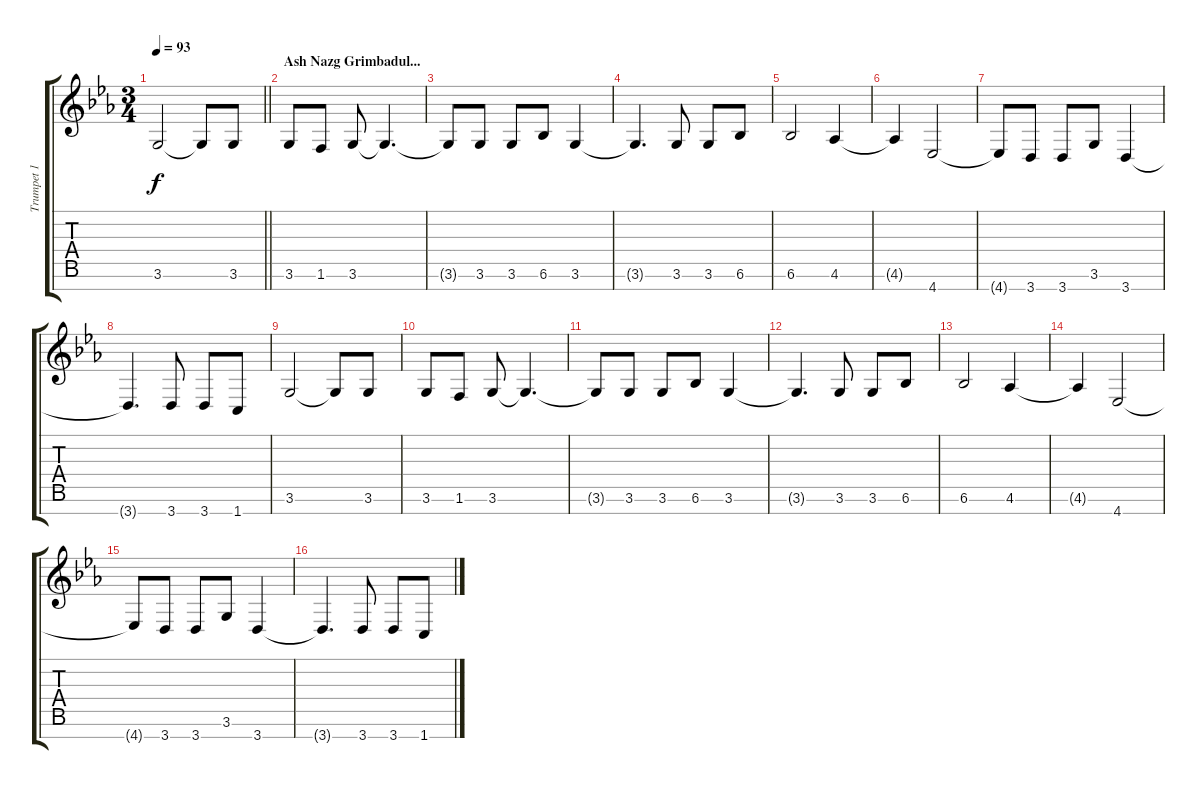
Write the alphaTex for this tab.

\track ("Trumpet 1" "Trumpet 1") {instrument trumpet}
\staff {score tabs}
\tuning (E5 B4 G4 D4 A3 E3 B2) {hide}
\ts (3 4)
\tempo 93
\clef g2
\barLineRight lightlight
\ks cminor
3.6.2{dy f} 3.6{t}.8 3.6.8 |
\section ("" "Ash Nazg Grimbadul...")
3.6.8 1.6.8 3.6.8 3.6{t}.4{d} |
3.6{t}.8 3.6.8 3.6.8 6.6.8 3.6.4 |
3.6{t}.4{d} 3.6.8 3.6.8 6.6.8 |
6.6.2 4.6.4 |
4.6{t}.4 4.7.2 |
4.7{t}.8 3.7.8 3.7.8 3.6.8 3.7.4 |
3.7{t}.4{d} 3.7.8 3.7.8 1.7.8 |
3.6.2 3.6{t}.8 3.6.8 |
3.6.8 1.6.8 3.6.8 3.6{t}.4{d} |
3.6{t}.8 3.6.8 3.6.8 6.6.8 3.6.4 |
3.6{t}.4{d} 3.6.8 3.6.8 6.6.8 |
6.6.2 4.6.4 |
4.6{t}.4 4.7.2 |
4.7{t}.8 3.7.8 3.7.8 3.6.8 3.7.4 |
3.7{t}.4{d} 3.7.8 3.7.8 1.7.8
